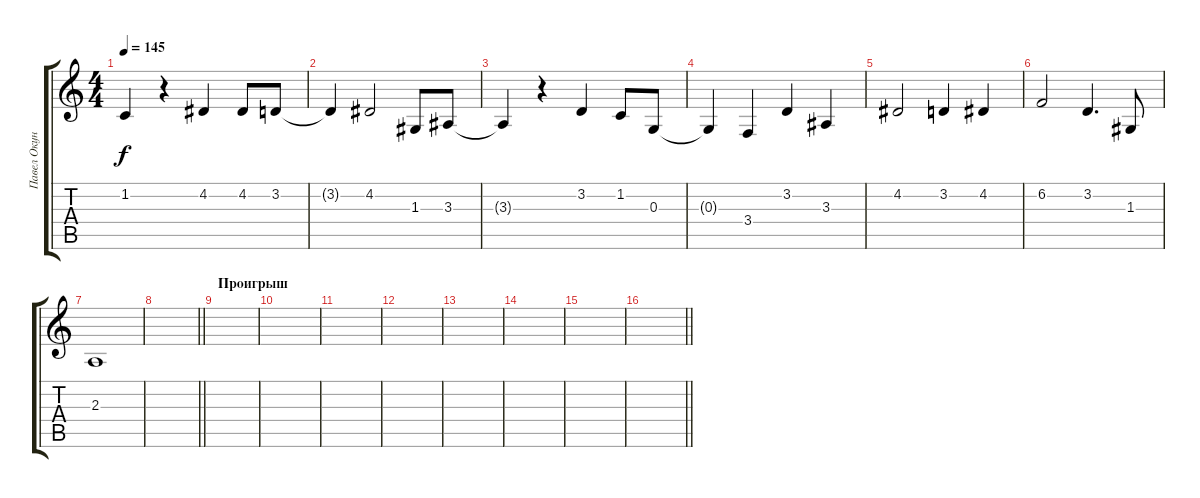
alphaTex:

\track ("Павел Окунев" "Павел Окун") {instrument cello}
\staff {score tabs}
\tuning (E4 B3 G3 D3 A2 E2) {hide}
\ts (4 4)
\tempo 145
\clef g2
\ks c
1.2.4{dy f} r.4 4.2.4 4.2.8 3.2.8 |
3.2{t}.4 4.2.2 1.3.8 3.3.8 |
3.3{t}.4 r.4 3.2.4 1.2.8 0.3.8 |
0.3{t}.4 3.4.4 3.2.4 3.3.4 |
4.2.2 3.2.4 4.2.4 |
6.2.2 3.2.4{d} 1.3.8 |
2.3.1 |
\barLineRight lightlight
|
\section ("" "Проигрыш")
|
|
|
|
|
|
|
\barLineRight lightlight
